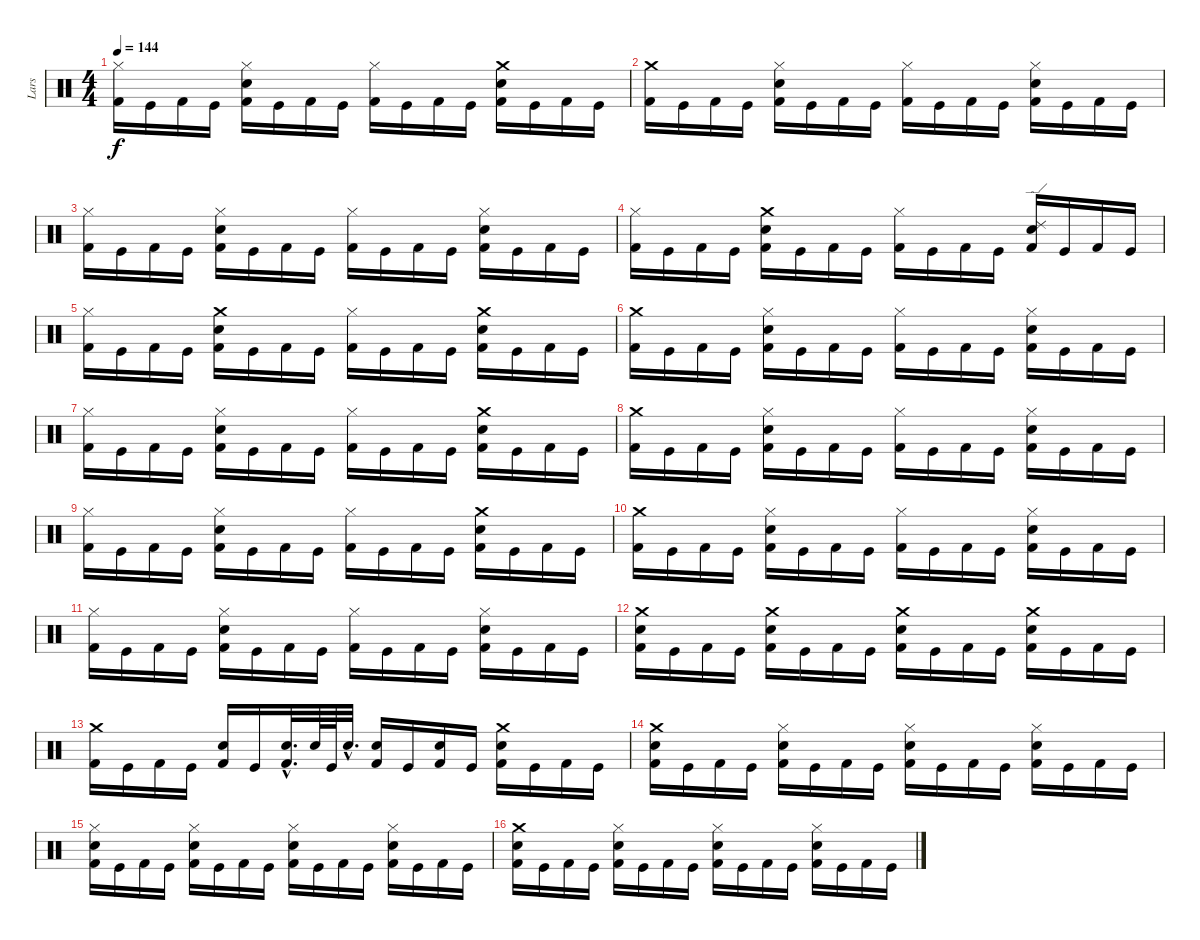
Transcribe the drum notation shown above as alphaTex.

\track ("Lars" "Lars") {instrument percussion}
\staff {score}
\articulation defaults
\ts (4 4)
\tempo 144
\clef neutral
\ks c
("Hi-Hat (closed)" "Kick (hit) 2").16{dy f} "Kick (hit)".16 "Kick (hit) 2".16 "Kick (hit)".16 ("Snare (hit) 2" "Hi-Hat (closed)" "Kick (hit) 2").16 "Kick (hit)".16 "Kick (hit) 2".16 "Kick (hit)".16 ("Hi-Hat (closed)" "Kick (hit) 2").16 "Kick (hit)".16 "Kick (hit) 2".16 "Kick (hit)".16 ("Crash medium (hit)" "Snare (hit) 2" "Kick (hit) 2").16 "Kick (hit)".16 "Kick (hit) 2".16 "Kick (hit)".16 |
("Crash medium (hit)" "Kick (hit) 2").16 "Kick (hit)".16 "Kick (hit) 2".16 "Kick (hit)".16 ("Snare (hit) 2" "Hi-Hat (closed)" "Kick (hit) 2").16 "Kick (hit)".16 "Kick (hit) 2".16 "Kick (hit)".16 ("Hi-Hat (closed)" "Kick (hit) 2").16 "Kick (hit)".16 "Kick (hit) 2".16 "Kick (hit)".16 ("Snare (hit) 2" "Hi-Hat (closed)" "Kick (hit) 2").16 "Kick (hit)".16 "Kick (hit) 2".16 "Kick (hit)".16 |
("Hi-Hat (closed)" "Kick (hit) 2").16 "Kick (hit)".16 "Kick (hit) 2".16 "Kick (hit)".16 ("Snare (hit) 2" "Hi-Hat (closed)" "Kick (hit) 2").16 "Kick (hit)".16 "Kick (hit) 2".16 "Kick (hit)".16 ("Hi-Hat (closed)" "Kick (hit) 2").16 "Kick (hit)".16 "Kick (hit) 2".16 "Kick (hit)".16 ("Snare (hit) 2" "Hi-Hat (closed)" "Kick (hit) 2").16 "Kick (hit)".16 "Kick (hit) 2".16 "Kick (hit)".16 |
("Hi-Hat (closed)" "Kick (hit) 2").16 "Kick (hit)".16 "Kick (hit) 2".16 "Kick (hit)".16 ("Crash medium (hit)" "Snare (hit) 2" "Kick (hit) 2").16 "Kick (hit)".16 "Kick (hit) 2".16 "Kick (hit)".16 ("Hi-Hat (closed)" "Kick (hit) 2").16 "Kick (hit)".16 "Kick (hit) 2".16 "Kick (hit)".16 ("Ride (edge) 2" "Snare (hit) 2" "Kick (hit) 2").16 "Kick (hit)".16 "Kick (hit) 2".16 "Kick (hit)".16 |
("Hi-Hat (closed)" "Kick (hit) 2").16 "Kick (hit)".16 "Kick (hit) 2".16 "Kick (hit)".16 ("Crash medium (hit)" "Snare (hit) 2" "Kick (hit) 2").16 "Kick (hit)".16 "Kick (hit) 2".16 "Kick (hit)".16 ("Hi-Hat (closed)" "Kick (hit) 2").16 "Kick (hit)".16 "Kick (hit) 2".16 "Kick (hit)".16 ("Crash medium (hit)" "Snare (hit) 2" "Kick (hit) 2").16 "Kick (hit)".16 "Kick (hit) 2".16 "Kick (hit)".16 |
("Crash medium (hit)" "Kick (hit) 2").16 "Kick (hit)".16 "Kick (hit) 2".16 "Kick (hit)".16 ("Snare (hit) 2" "Hi-Hat (closed)" "Kick (hit) 2").16 "Kick (hit)".16 "Kick (hit) 2".16 "Kick (hit)".16 ("Hi-Hat (closed)" "Kick (hit) 2").16 "Kick (hit)".16 "Kick (hit) 2".16 "Kick (hit)".16 ("Snare (hit) 2" "Hi-Hat (closed)" "Kick (hit) 2").16 "Kick (hit)".16 "Kick (hit) 2".16 "Kick (hit)".16 |
("Hi-Hat (closed)" "Kick (hit) 2").16 "Kick (hit)".16 "Kick (hit) 2".16 "Kick (hit)".16 ("Snare (hit) 2" "Hi-Hat (closed)" "Kick (hit) 2").16 "Kick (hit)".16 "Kick (hit) 2".16 "Kick (hit)".16 ("Hi-Hat (closed)" "Kick (hit) 2").16 "Kick (hit)".16 "Kick (hit) 2".16 "Kick (hit)".16 ("Crash medium (hit)" "Snare (hit) 2" "Kick (hit) 2").16 "Kick (hit)".16 "Kick (hit) 2".16 "Kick (hit)".16 |
("Crash medium (hit)" "Kick (hit) 2").16 "Kick (hit)".16 "Kick (hit) 2".16 "Kick (hit)".16 ("Snare (hit) 2" "Hi-Hat (closed)" "Kick (hit) 2").16 "Kick (hit)".16 "Kick (hit) 2".16 "Kick (hit)".16 ("Hi-Hat (closed)" "Kick (hit) 2").16 "Kick (hit)".16 "Kick (hit) 2".16 "Kick (hit)".16 ("Snare (hit) 2" "Hi-Hat (closed)" "Kick (hit) 2").16 "Kick (hit)".16 "Kick (hit) 2".16 "Kick (hit)".16 |
("Hi-Hat (closed)" "Kick (hit) 2").16 "Kick (hit)".16 "Kick (hit) 2".16 "Kick (hit)".16 ("Snare (hit) 2" "Hi-Hat (closed)" "Kick (hit) 2").16 "Kick (hit)".16 "Kick (hit) 2".16 "Kick (hit)".16 ("Hi-Hat (closed)" "Kick (hit) 2").16 "Kick (hit)".16 "Kick (hit) 2".16 "Kick (hit)".16 ("Crash medium (hit)" "Snare (hit) 2" "Kick (hit) 2").16 "Kick (hit)".16 "Kick (hit) 2".16 "Kick (hit)".16 |
("Crash medium (hit)" "Kick (hit) 2").16 "Kick (hit)".16 "Kick (hit) 2".16 "Kick (hit)".16 ("Snare (hit) 2" "Hi-Hat (closed)" "Kick (hit) 2").16 "Kick (hit)".16 "Kick (hit) 2".16 "Kick (hit)".16 ("Hi-Hat (closed)" "Kick (hit) 2").16 "Kick (hit)".16 "Kick (hit) 2".16 "Kick (hit)".16 ("Snare (hit) 2" "Hi-Hat (closed)" "Kick (hit) 2").16 "Kick (hit)".16 "Kick (hit) 2".16 "Kick (hit)".16 |
("Hi-Hat (closed)" "Kick (hit) 2").16 "Kick (hit)".16 "Kick (hit) 2".16 "Kick (hit)".16 ("Snare (hit) 2" "Hi-Hat (closed)" "Kick (hit) 2").16 "Kick (hit)".16 "Kick (hit) 2".16 "Kick (hit)".16 ("Hi-Hat (closed)" "Kick (hit) 2").16 "Kick (hit)".16 "Kick (hit) 2".16 "Kick (hit)".16 ("Snare (hit) 2" "Hi-Hat (closed)" "Kick (hit) 2").16 "Kick (hit)".16 "Kick (hit) 2".16 "Kick (hit)".16 |
("Crash medium (hit)" "Snare (hit) 2" "Kick (hit) 2").16 "Kick (hit)".16 "Kick (hit) 2".16 "Kick (hit)".16 ("Crash medium (hit)" "Snare (hit) 2" "Kick (hit) 2").16 "Kick (hit)".16 "Kick (hit) 2".16 "Kick (hit)".16 ("Crash medium (hit)" "Snare (hit) 2" "Kick (hit) 2").16 "Kick (hit)".16 "Kick (hit) 2".16 "Kick (hit)".16 ("Crash medium (hit)" "Snare (hit) 2" "Kick (hit) 2").16 "Kick (hit)".16 "Kick (hit) 2".16 "Kick (hit)".16 |
("Crash medium (hit)" "Kick (hit) 2").16 "Kick (hit)".16 "Kick (hit) 2".16 "Kick (hit)".16 ("Snare (hit) 2" "Kick (hit) 2").16 "Kick (hit)".16 ("Snare (hit) 2"{hac} "Kick (hit) 2"{hac}).32{d} "Snare (hit) 2".64 "Kick (hit)".64 "Snare (hit) 2"{hac}.32{d} ("Snare (hit) 2" "Kick (hit) 2").16 "Kick (hit)".16 ("Snare (hit) 2" "Kick (hit) 2").16 "Kick (hit)".16 ("Snare (hit) 2" "Crash medium (hit)" "Kick (hit) 2").16 "Kick (hit)".16 "Kick (hit) 2".16 "Kick (hit)".16 |
("Snare (hit) 2" "Crash medium (hit)" "Kick (hit) 2").16 "Kick (hit)".16 "Kick (hit) 2".16 "Kick (hit)".16 ("Hi-Hat (closed)" "Snare (hit) 2" "Kick (hit) 2").16 "Kick (hit)".16 "Kick (hit) 2".16 "Kick (hit)".16 ("Hi-Hat (closed)" "Snare (hit) 2" "Kick (hit) 2").16 "Kick (hit)".16 "Kick (hit) 2".16 "Kick (hit)".16 ("Hi-Hat (closed)" "Snare (hit) 2" "Kick (hit) 2").16 "Kick (hit)".16 "Kick (hit) 2".16 "Kick (hit)".16 |
("Hi-Hat (closed)" "Snare (hit) 2" "Kick (hit) 2").16 "Kick (hit)".16 "Kick (hit) 2".16 "Kick (hit)".16 ("Snare (hit) 2" "Hi-Hat (closed)" "Kick (hit) 2").16 "Kick (hit)".16 "Kick (hit) 2".16 "Kick (hit)".16 ("Hi-Hat (closed)" "Snare (hit) 2" "Kick (hit) 2").16 "Kick (hit)".16 "Kick (hit) 2".16 "Kick (hit)".16 ("Snare (hit) 2" "Hi-Hat (closed)" "Kick (hit) 2").16 "Kick (hit)".16 "Kick (hit) 2".16 "Kick (hit)".16 |
("Crash medium (hit)" "Snare (hit) 2" "Kick (hit) 2").16 "Kick (hit)".16 "Kick (hit) 2".16 "Kick (hit)".16 ("Hi-Hat (closed)" "Snare (hit) 2" "Kick (hit) 2").16 "Kick (hit)".16 "Kick (hit) 2".16 "Kick (hit)".16 ("Hi-Hat (closed)" "Snare (hit) 2" "Kick (hit) 2").16 "Kick (hit)".16 "Kick (hit) 2".16 "Kick (hit)".16 ("Hi-Hat (closed)" "Snare (hit) 2" "Kick (hit) 2").16 "Kick (hit)".16 "Kick (hit) 2".16 "Kick (hit)".16
